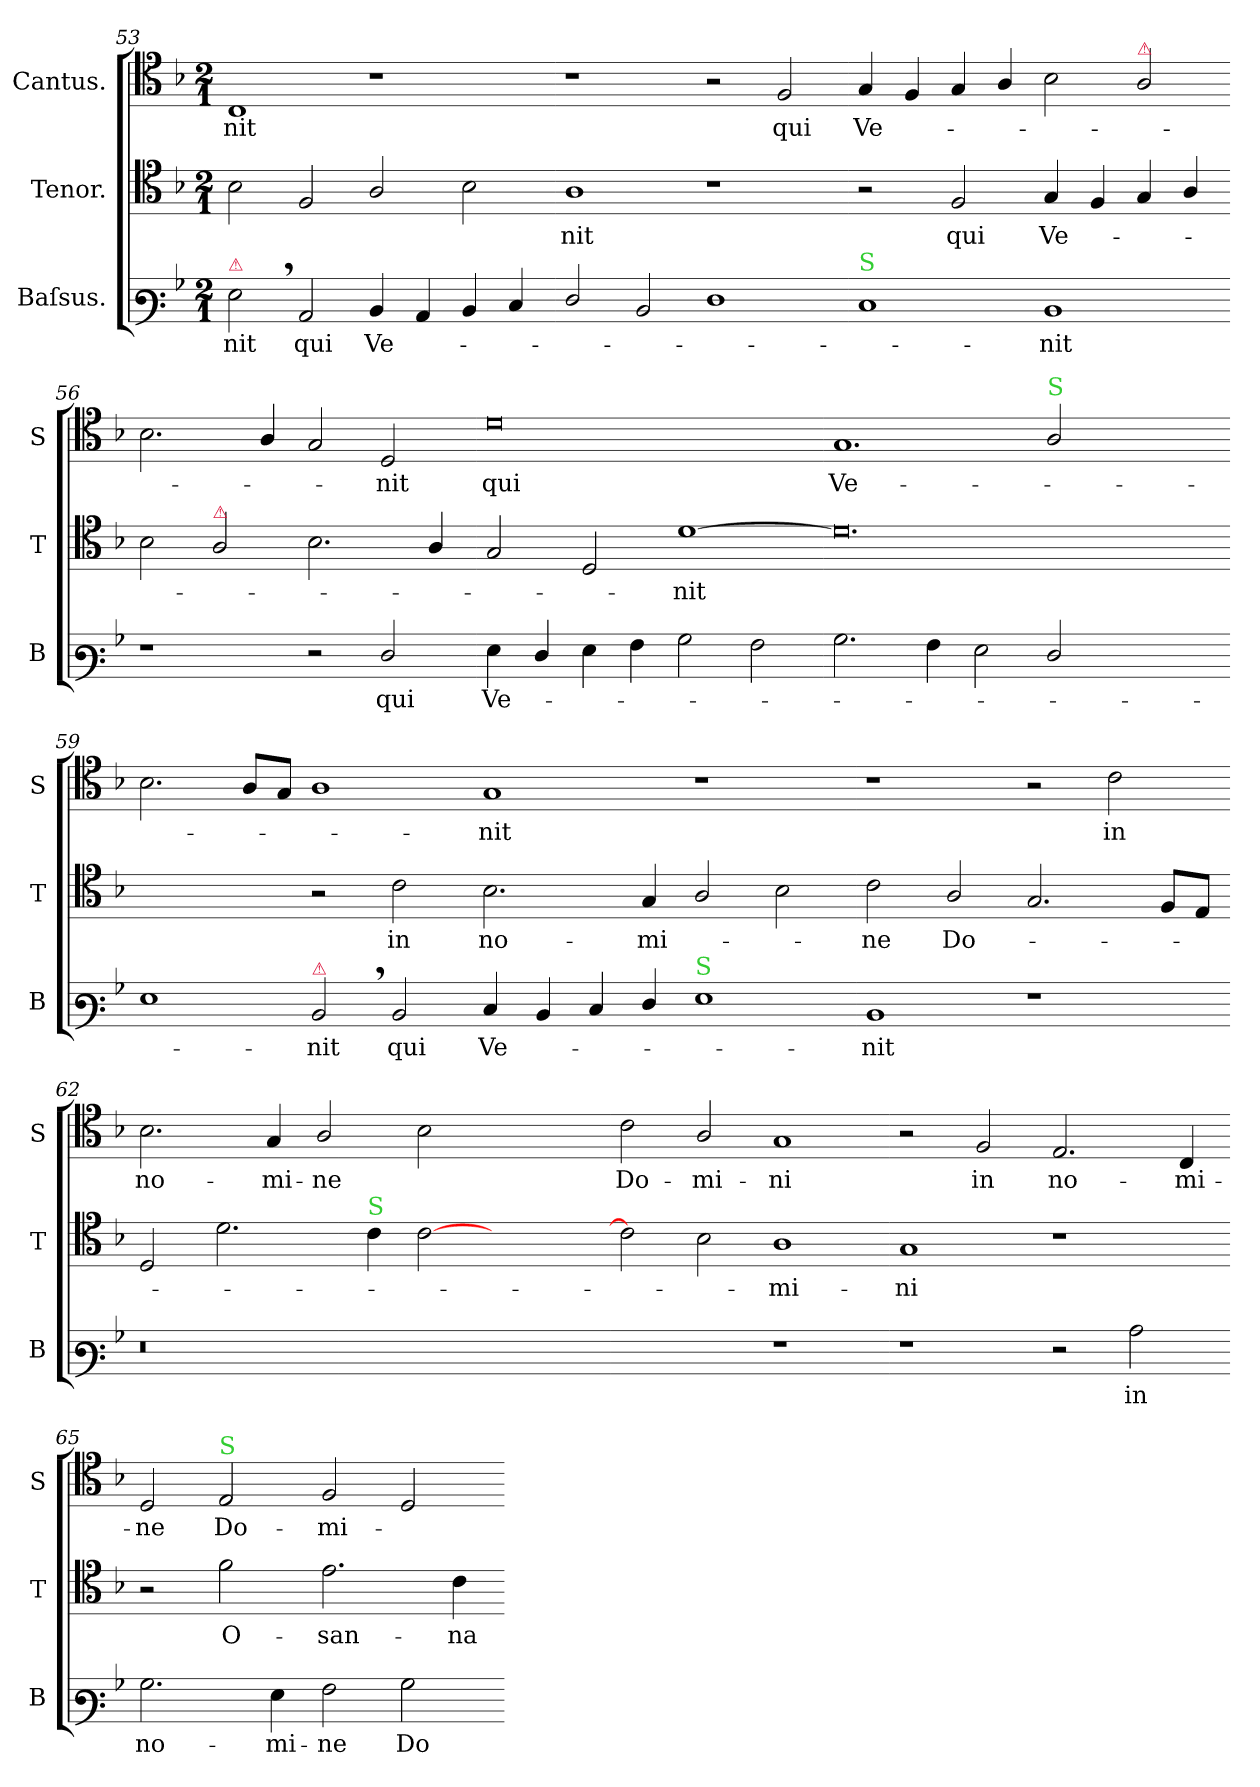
**kern	**text	**kern	**text	**kern	**text
*part3	*part3	*part2	*part2	*part1	*part1
*staff3	*staff3	*staff2	*staff2	*staff1	*staff1
*I"Baſsus.	*	*I"Tenor.	*	*I"Cantus.	*
*I'B	*	*I'T	*	*I'S	*
*clefF3	*	*clefC4	*	*clefC4	*
*k[b-]	*	*k[b-]	*	*k[b-]	*
*M2/1	*	*M2/1	*	*M2/1	*
=53	=53	=53	=53	=53	=53
!LO:TX:a:color=crimson:t=⚠	!	!	!	!	!
2G,\	-nit	2B-\	.	1C	-nit
2C/	qui	2F/	.	.	.
4D/	Ve-	2A/	.	1r	.
4C/	.	.	.	.	.
4D/	.	2B-\	.	.	.
4E/	.	.	.	.	.
=54-	=54-	=54-	=54-	=54-	=54-
2F/	.	1A	-nit	1r	.
2D/	.	.	.	.	.
1F	.	1r	.	2r	.
.	.	.	.	2F/	qui
=55-	=55-	=55-	=55-	=55-	=55-
!LO:TX:a:color=limegreen:t=S	!	!	!	!	!
1E	.	2r	.	4G/	Ve-
.	.	.	.	4F/	.
!	!	!	!LO:LY:i	!	!
.	.	2F/	qui	4G/	.
.	.	.	.	4A/	.
!	!	!	!LO:LY:i	!	!
1D	-nit	4G/	Ve-	2B-\	.
.	.	4F/	.	.	.
!	!	!	!	!LO:TX:a:color=crimson:t=⚠	!
.	.	4G/	.	2A/	.
.	.	4A/	.	.	.
=56-	=56-	=56-	=56-	=56-	=56-
1r	.	2B-\	.	2.B-\	.
!	!	!LO:TX:a:color=crimson:t=⚠	!	!	!
.	.	2A/	.	.	.
.	.	.	.	4A/	.
2r	.	2.B-\	.	2G/	.
2F/	qui	.	.	2D/	-nit
.	.	4A/	.	.	.
=57-	=57-	=57-	=57-	=57-	=57-
4G\	Ve-	2G/	.	0d	qui
4F/	.	.	.	.	.
4G\	.	2D/	.	.	.
4A\	.	.	.	.	.
!	!	!	!LO:LY:i	!	!
2B-\	.	[1d	-nit	.	.
2A\	.	.	.	.	.
=58-	=58-	=58-	=58-	=58-	=58-
2.B-\	.	0.d]	.	1.G	Ve-
4A\	.	.	.	.	.
2G\	.	.	.	.	.
!	!	!	!	!LO:TX:a:color=limegreen:t=S	!
2F/	.	.	.	2A/	.
1ryy	.	.	.	1ryy	.
=59-	=59-	=59-	=59-	=59-	=59-
1G	.	1ryy	.	2.B-\	.
.	.	.	.	8A/L	.
.	.	.	.	8G/J	.
!LO:TX:a:color=crimson:t=⚠	!	!	!	!	!
2D,/	-nit	2r	.	1A	.
2D/	qui	2c\	in	.	.
=60-	=60-	=60-	=60-	=60-	=60-
4E/	Ve-	2.B-\	no-	1G	-nit
4D/	.	.	.	.	.
4E/	.	.	.	.	.
4F/	.	4G/	-mi-	.	.
!LO:TX:a:color=limegreen:t=S	!	!	!	!	!
1G	.	2A/	.	1r	.
.	.	2B-\	.	.	.
=61-	=61-	=61-	=61-	=61-	=61-
1D	-nit	2c\	-ne	1r	.
.	.	2A/	Do-	.	.
1r	.	2.G/	.	2r	.
.	.	.	.	2c\	in
.	.	8F/L	.	.	.
.	.	8E/J	.	.	.
=62-	=62-	=62-	=62-	=62-	=62-
0.r	.	2D/	.	2.B-\	no-
.	.	2.d\	.	.	.
.	.	.	.	4G/	-mi-
.	.	.	.	2A/	-ne
!	!	!LO:TX:a:color=limegreen:t=S	!	!	!
.	.	4c\	.	.	.
.	.	[2c\	.	2B-\	.
.	.	1ryy	.	1ryy	.
=63-	=63-	=63-	=63-	=63-	=63-
1ryy	.	2c\]	.	2c\	Do-
.	.	2B-\	.	2A/	-mi-
1r	.	1A	-mi-	1G	-ni
=64-	=64-	=64-	=64-	=64-	=64-
1r	.	1G	-ni	2r	.
.	.	.	.	2F/	in
2r	.	1r	.	2.E/	no-
2c\	in	.	.	.	.
.	.	.	.	4C/	-mi-
=65-	=65-	=65-	=65-	=65-	=65-
2.B-\	no-	2r	.	2D/	-ne
!	!	!	!	!LO:TX:a:color=limegreen:t=S	!
.	.	2f\	O-	2E/	Do-
4G\	-mi-	.	.	.	.
2A\	-ne	2.e\	-san-	2F/	-mi-
2B-\	Do-	.	.	2D/	.
.	.	4c\	-na	.	.
=-	=-	=-	=-	=-	=-
*-	*-	*-	*-	*-	*-
